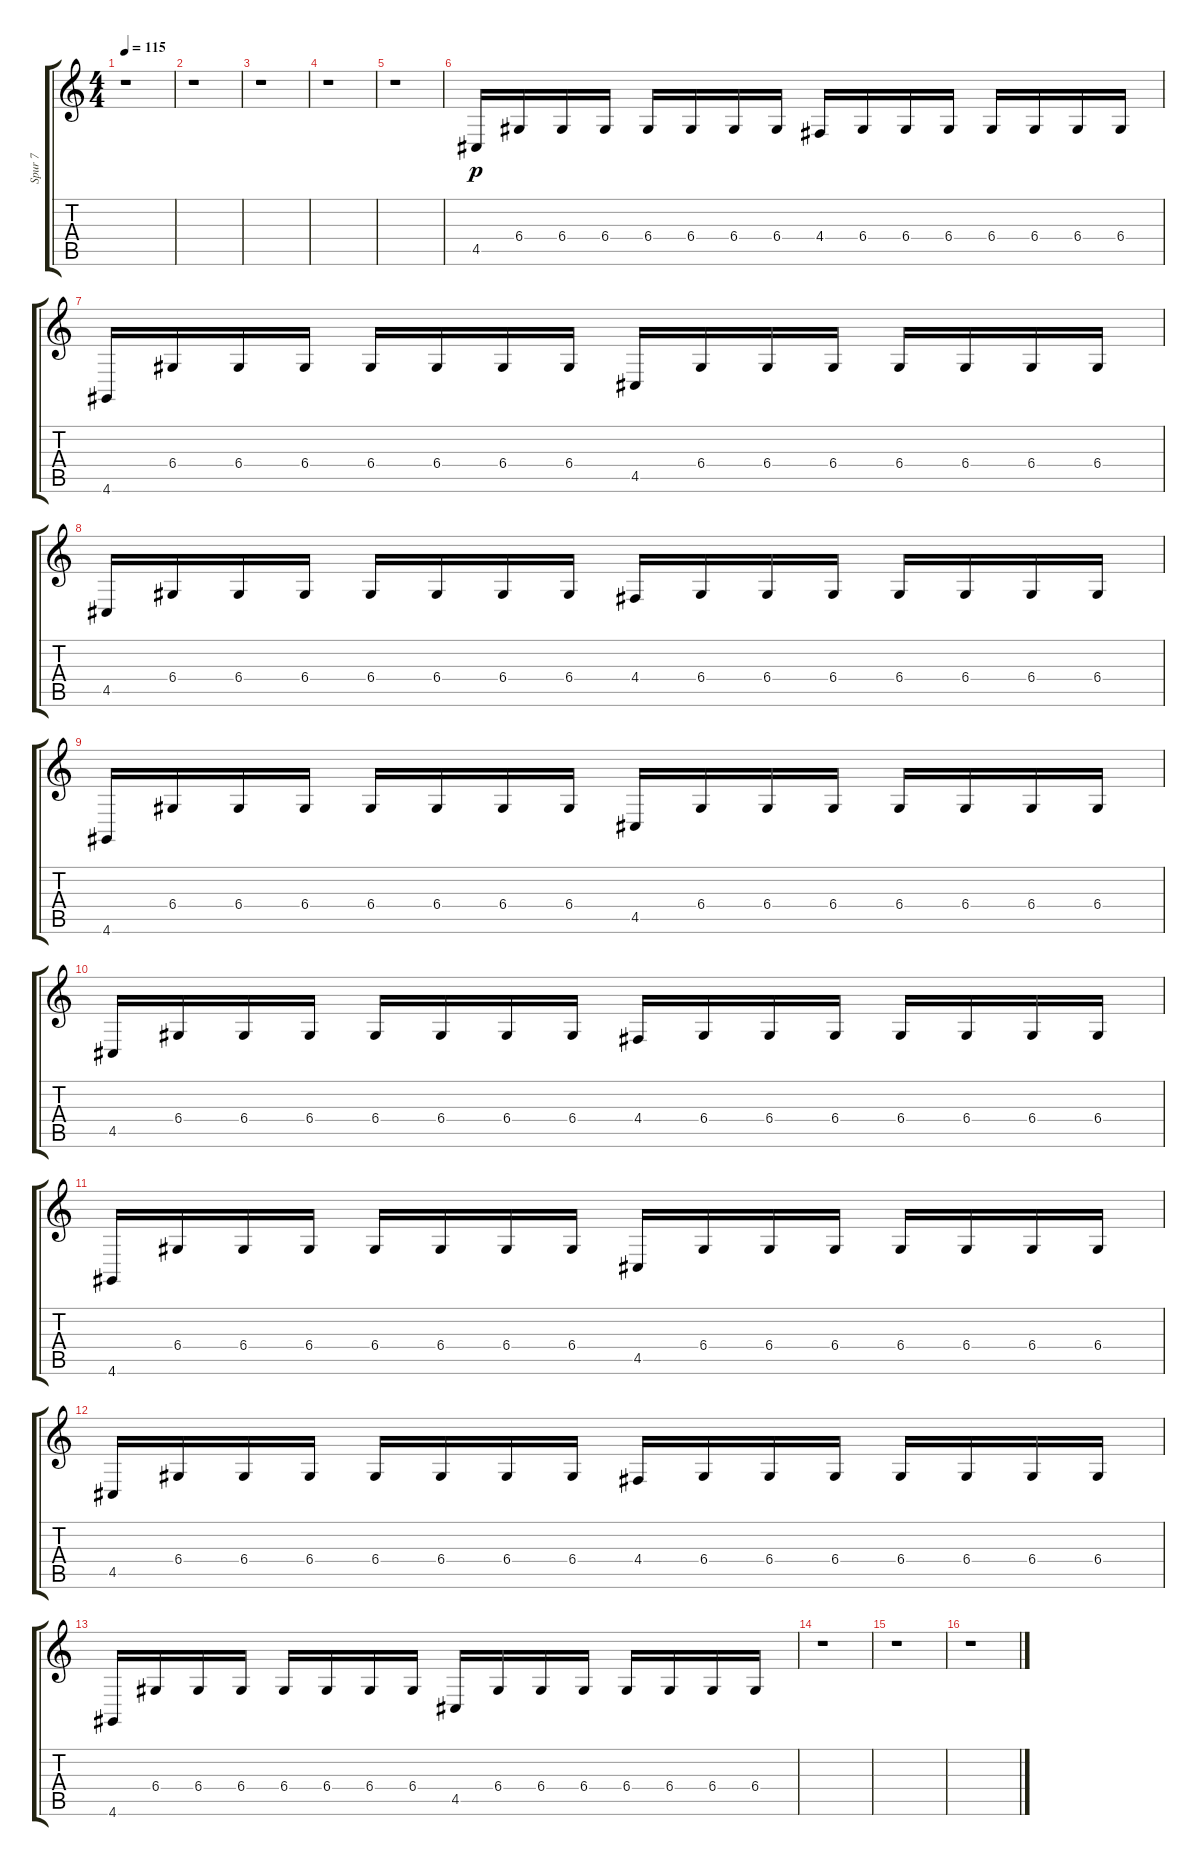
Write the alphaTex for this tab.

\track ("Spur 7" "Spur 7") {instrument acousticgrandpiano}
\staff {score tabs}
\tuning (E4 B3 G3 D3 A2 E2) {hide}
\ts (4 4)
\tempo 115
\clef g2
\ks c
r.1{dy p} |
r.1 |
r.1 |
r.1 |
r.1 |
4.5.16 6.4.16 6.4.16 6.4.16 6.4.16 6.4.16 6.4.16 6.4.16 4.4.16 6.4.16 6.4.16 6.4.16 6.4.16 6.4.16 6.4.16 6.4.16 |
4.6.16 6.4.16 6.4.16 6.4.16 6.4.16 6.4.16 6.4.16 6.4.16 4.5.16 6.4.16 6.4.16 6.4.16 6.4.16 6.4.16 6.4.16 6.4.16 |
4.5.16 6.4.16 6.4.16 6.4.16 6.4.16 6.4.16 6.4.16 6.4.16 4.4.16 6.4.16 6.4.16 6.4.16 6.4.16 6.4.16 6.4.16 6.4.16 |
4.6.16 6.4.16 6.4.16 6.4.16 6.4.16 6.4.16 6.4.16 6.4.16 4.5.16 6.4.16 6.4.16 6.4.16 6.4.16 6.4.16 6.4.16 6.4.16 |
4.5.16 6.4.16 6.4.16 6.4.16 6.4.16 6.4.16 6.4.16 6.4.16 4.4.16 6.4.16 6.4.16 6.4.16 6.4.16 6.4.16 6.4.16 6.4.16 |
4.6.16 6.4.16 6.4.16 6.4.16 6.4.16 6.4.16 6.4.16 6.4.16 4.5.16 6.4.16 6.4.16 6.4.16 6.4.16 6.4.16 6.4.16 6.4.16 |
4.5.16 6.4.16 6.4.16 6.4.16 6.4.16 6.4.16 6.4.16 6.4.16 4.4.16 6.4.16 6.4.16 6.4.16 6.4.16 6.4.16 6.4.16 6.4.16 |
4.6.16 6.4.16 6.4.16 6.4.16 6.4.16 6.4.16 6.4.16 6.4.16 4.5.16 6.4.16 6.4.16 6.4.16 6.4.16 6.4.16 6.4.16 6.4.16 |
r.1 |
r.1 |
r.1
